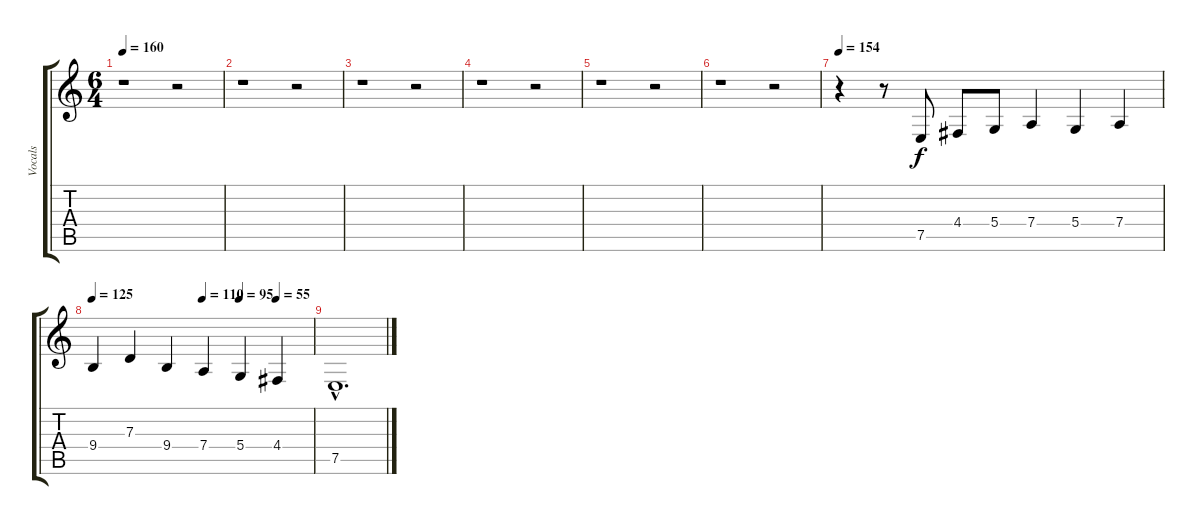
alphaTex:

\track ("Vocals" "Vocals") {instrument choiraahs}
\staff {score tabs}
\tuning (E4 B3 G3 D3 A2 E2) {hide}
\ts (6 4)
\tempo 160
\clef g2
\ks c
r.1{dy ff} r.2 |
r.1 r.2 |
r.1 r.2 |
r.1 r.2 |
r.1 r.2 |
r.1 r.2 |
\tempo 154
r.4 r.8 7.5.8{dy f} 4.4.8 5.4.8 7.4.4 5.4.4 7.4.4 |
\tempo 125
\tempo (110 0.5)
\tempo (95 0.6666666666666666)
\tempo (55 0.8333333333333334)
9.4.4 7.3.4 9.4.4 7.4.4 5.4.4 4.4.4 |
7.5{hac}.1{d}
